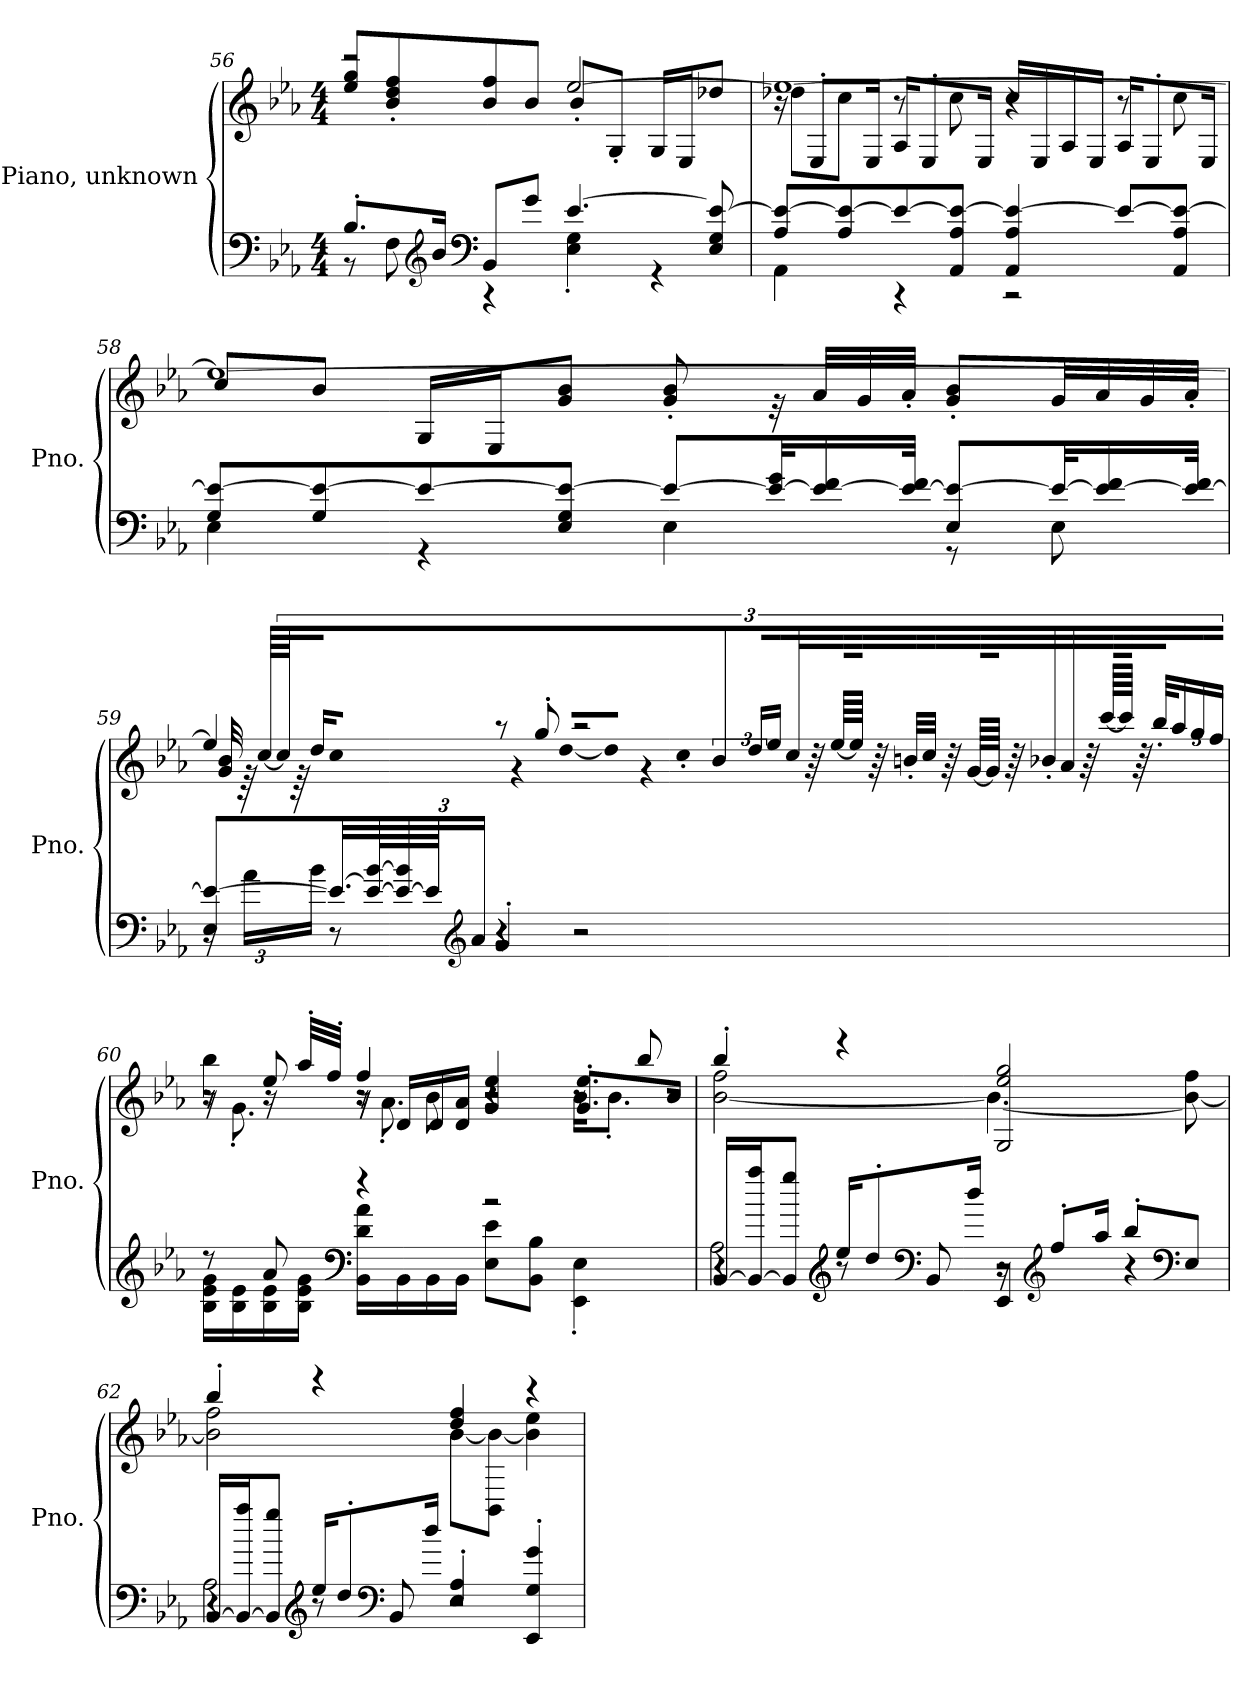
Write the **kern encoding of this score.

**kern	**kern
*part1	*part1
*staff2	*staff1
*I"Piano, unknown	*
*I'Pno.	*
!!LO:LB:g=z
*clefF4	*clefG2
*k[b-e-a-]	*k[b-e-a-]
*M4/4	*M4/4
=56	=56
*^	*^
8.B-'/L	8r	2r	8ee-/ 8gg/L
.	8F\	.	8b-/' 8dd/' 8ff/'
*clefG2	*	*	*
16b-/Jk	.	.	.
*clefF4	*	*	*
8BB-/L	4r	.	8b-/ 8ff/
8g/J	.	.	8b-/J
[4.e-/	4E-\' 4G\'	[2ee-/	8b-'/L
.	.	.	8G'/J
.	4r	.	16G/LL
.	.	.	16E-/J
8E-/ 8G/ 8e-/_	.	.	8dd-X/J
=57	=57	=57	=57
*	*	*	*^
8A-/ 8e-/_L	4AA-\	1ee-_	8dd-X\L	16r
.	.	.	.	8E-'/L
8A-/ 8e-/_	.	.	8cc\J	.
.	.	.	.	16E-/Jk
8e-/_	4r	.	8r	16A-/KL
.	.	.	.	8E-'/
8AA-/ 8A-/ 8e-/_J	.	.	8cc\	.
.	.	.	.	16E-/Jk
4AA-/ 4A-/ 4e-/_	2r	.	4r	16cc/LL
.	.	.	.	16E-/
.	.	.	.	16A-/
.	.	.	.	16E-/JJ
8e-/L_	.	.	8r	16A-/KL
.	.	.	.	8E-'/
8AA-/ 8A-/ 8e-/_J	.	.	8cc\	.
.	.	.	.	16E-/Jk
*	*	*	*v	*v
!!LO:PB:g=z
=58	=58	=58	=58
8G/ 8e-/_L	4E-\	1ee-_	8cc/L
8G/ 8e-/_	.	.	8b-/J
8e-/_	4r	.	16G/LL
.	.	.	16E-/J
8E-/ 8G/ 8e-/_J	.	.	8g/ 8b-/J
8e-/L_	4E-\	.	8g/' 8b-/'
32e-/_ 32g/KL	.	.	32r
16e-/_ 16f/	.	.	32a-/LLL
.	.	.	32g/
32e-/_ 32f/JJk	.	.	32a-'/JJJ
8E-/ 8e-/_L	8r	.	8g/' 8b-/'L
32e-/KL_	8E-\	.	32g/LL
16e-/_ 16f/	.	.	32a-/
.	.	.	32g/
32e-/_ 32f/JJk	.	.	32a-'/JJJ
!!LO:LB:g=z	!!
=59	=59	=59	=59
*	*^	*	*
8e-/L_	24r	4E-/	4ee-/]	32g/ 32b-/
.	.	.	.	64r
.	24a-\LL	.	.	.
.	.	.	.	[64cc/LLLL
.	.	.	.	96cc/JJJJ]
.	.	.	.	96r
.	24b-\JJ	.	.	24dd/LL
32.e-/LL_	8r	.	.	32cc/JJk
.	.	.	.	64r
64e-/_ [64b-/L	.	.	.	[64dd/LLLL
*Xbrackettup	*	*	*	*
96e-/_ 96b-/]	.	.	.	64dd/JJJJ]
96e-/JJ]	.	.	.	.
.	.	.	.	64r
*clefG2	*	*	*	*
24a-/JJ	.	.	.	.
.	.	.	.	32cc'/
4g'/	4r	4r	8r	6b-/
.	.	.	8gg'/	.
.	.	.	.	24dd/LL
.	.	.	.	24ee-/JJ
2r	2r	2r	2r	32cc/
.	.	.	.	64r
.	.	.	.	[64ee-/LLLL
.	.	.	.	64ee-/JJJJ]
.	.	.	.	64r
.	.	.	.	32bn'/LLL
.	.	.	.	32cc/JJJ
.	.	.	.	64r
.	.	.	.	[64g/LLLL
.	.	.	.	64g/JJJJ]
.	.	.	.	64r
.	.	.	.	32b-X'/
.	.	.	.	32a-/
.	.	.	.	64r
.	.	.	.	[64ccc/LLLL
.	.	.	.	64ccc/JJJJ]
.	.	.	.	64r
.	.	.	.	32bb-'/KLL
*	*	*	*	*Xbrackettup
.	.	.	.	24aa-/
.	.	.	.	24gg/
.	.	.	.	24ff/JJ
*	*v	*v	*	*
!!LO:LB:g=z
=60	=60	=60	=60
*	*	*^	*^
8r	16B-\ 16e-\ 16g\LL	8r	4bb-\	8r	16r
.	16B-\ 16e-\	.	.	.	8.g'\
8a-/	16B-\ 16e-\	8ee-/	.	16r	.
.	16B-\ 16e-\ 16g\JJ	.	.	32aa-'/LLL	.
.	.	.	.	32ff'/JJJ	.
*clefF4	*	*	*	*	*
4r	16BB-\ 16d\ 16a-\LL	4ff/	8r	16r	16r
.	16BB-\	.	.	16d/LL	8.a-'\
.	16BB-\	.	8b-\	16d/	.
.	16BB-\JJ	.	.	16d/ 16a-/JJ	.
2r	8E-\ 8e-\L	4r	4r	4g/ 4ee-/	2r
.	8BB-\ 8B-\J	.	.	.	.
.	4EE-\' 4E-\'	8r	16b-\KL	8.g/' 8.ee-/'L	.
.	.	.	8.b-'\J	.	.
.	.	8bb-/	.	.	.
.	.	.	.	16b-/Jk	.
*	*	*	*v	*v	*v
=61	=61	=61	=61
*	*^	*	*
[16BB-/LL	2A-\	4r	4bb-'/	[2b-\ 2ff\
16BB-/_ 16aa-/J	.	.	.	.
8BB-/] 8gg/J	.	.	.	.
*clefG2	*	*	*	*
16ee-/KL	.	8r	4r	.
8dd'/	.	.	.	.
*clefF4	*	*	*	*
.	.	8BB-/	.	.
16dd/Jk	.	.	.	.
16r	2r	4EE-/	2G/ 2ee-/ 2gg/	4.b-\_
*clefG2	*	*	*	*
8ff'/L	.	.	.	.
16aa-/Jk	.	.	.	.
8bb-'/L	.	4r	.	.
*clefF4	*	*	*	*
8E-/J	.	.	.	8b-\_ 8ff\
!!LO:LB:g=z	!!
=62	=62	=62	=62	=62
[16BB-/LL	2A-\	4r	4bb-'/	2b-\] 2ff\
16BB-/_ 16aa-/J	.	.	.	.
8BB-/] 8gg/J	.	.	.	.
*clefG2	*	*	*	*
16ee-/KL	.	8r	4r	.
8dd'/	.	.	.	.
*clefF4	*	*	*	*
.	.	8BB-/	.	.
16dd/Jk	.	.	.	.
4E-/' 4A-/'	2r	2r	4dd/ 4ff/	[8b-\L
.	.	.	.	8BB-\ 8b-\_J
4EE-/' 4G/' 4g/'	.	.	4r	4b-\] 4ee-\
*v	*v	*v	*	*
*	*v	*v
=	=
*-	*-
